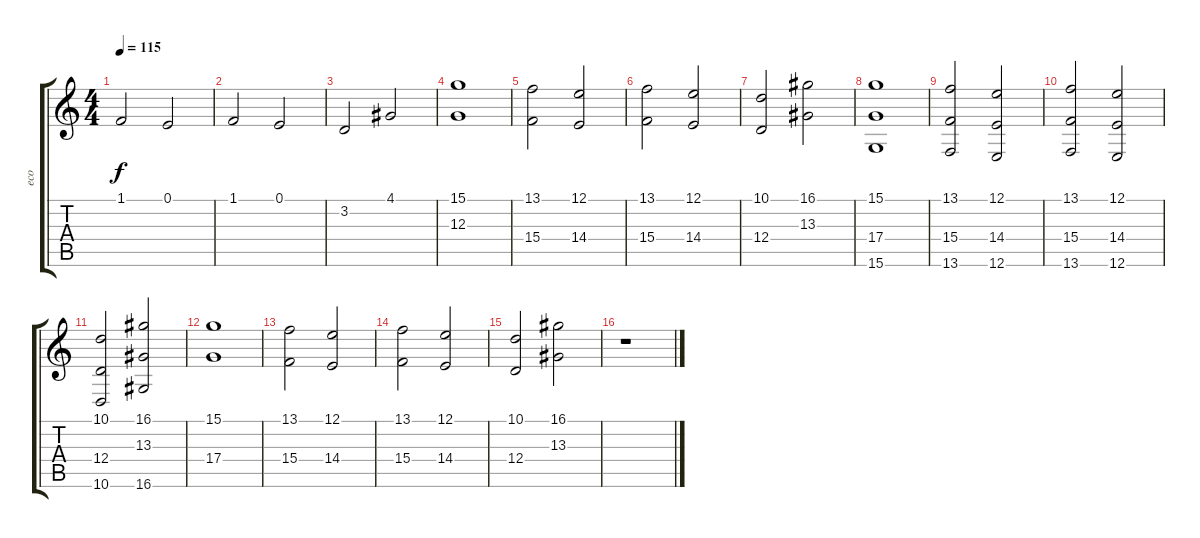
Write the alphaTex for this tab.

\track ("eco" "eco") {instrument synthvoice}
\staff {score tabs}
\tuning (E4 B3 G3 D3 A2 E2) {hide}
\ts (4 4)
\tempo 115
\clef g2
\ks c
1.1.2{dy f} 0.1.2 |
1.1.2 0.1.2 |
3.2.2 4.1.2 |
(15.1 12.3).1 |
(13.1 15.4).2 (12.1 14.4).2 |
(13.1 15.4).2 (12.1 14.4).2 |
(10.1 12.4).2 (16.1 13.3).2 |
(15.1 17.4 15.6).1 |
(13.1 15.4 13.6).2 (12.1 14.4 12.6).2 |
(13.1 15.4 13.6).2 (12.1 14.4 12.6).2 |
(10.1 12.4 10.6).2 (16.1 13.3 16.6).2 |
(15.1 17.4).1 |
(13.1 15.4).2 (12.1 14.4).2 |
(13.1 15.4).2 (12.1 14.4).2 |
(10.1 12.4).2 (16.1 13.3).2 |
r.1
